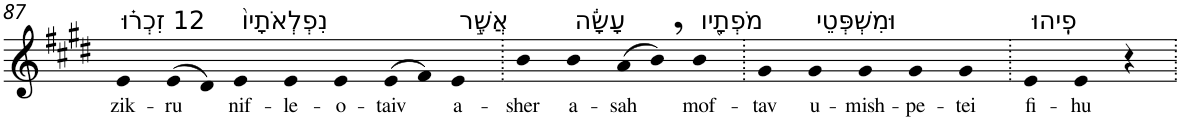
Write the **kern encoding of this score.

**kern	**text
*part1	*part1
*staff1	*staff1
*I"Piano	*
*I'Pno	*
!!LO:PB:g=z
*clefG2	*
*k[f#c#g#d#]	*
*E:	*
=87	=87
!LO:TX:a:t=12 זִכְר֗וּ	!
!	!LO:LY:b
4e	zik-
!	!LO:LY:b
(>8e	-ru
8d#)	.
!LO:TX:a:t=נִפְלְאֹתָיו֙	!
!	!LO:LY:b
4e	nif-
!	!LO:LY:b
4e	-le-
!	!LO:LY:b
4e	-o-
!	!LO:LY:b
(>8e	-taiv
8f#)	.
!LO:TX:a:t=אֲשֶׁ֣ר	!
!	!LO:LY:b
4e	a-
=88.	=88.
!	!LO:LY:b
4b	-sher
!LO:TX:a:t=עָשָׂ֔ה	!
!	!LO:LY:b
4b	a-
!	!LO:LY:b
(>8a	-sah
8b,)	.
!LO:TX:a:t=מֹפְתָ֖יו	!
!	!LO:LY:b
4b	mof-
=89.	=89.
!	!LO:LY:b
4g#	-tav
!LO:TX:a:t=וּמִשְׁפְּטֵי	!
!	!LO:LY:b
4g#	u-
!	!LO:LY:b
4g#	-mish-
!	!LO:LY:b
4g#	-pe-
!	!LO:LY:b
4g#	-tei
=90.	=90.
!LO:TX:a:t=פִֽיהוּ	!
!	!LO:LY:b
4e	fi-
!	!LO:LY:b
4e	-hu
4r	.
=.	=.
*-	*-
